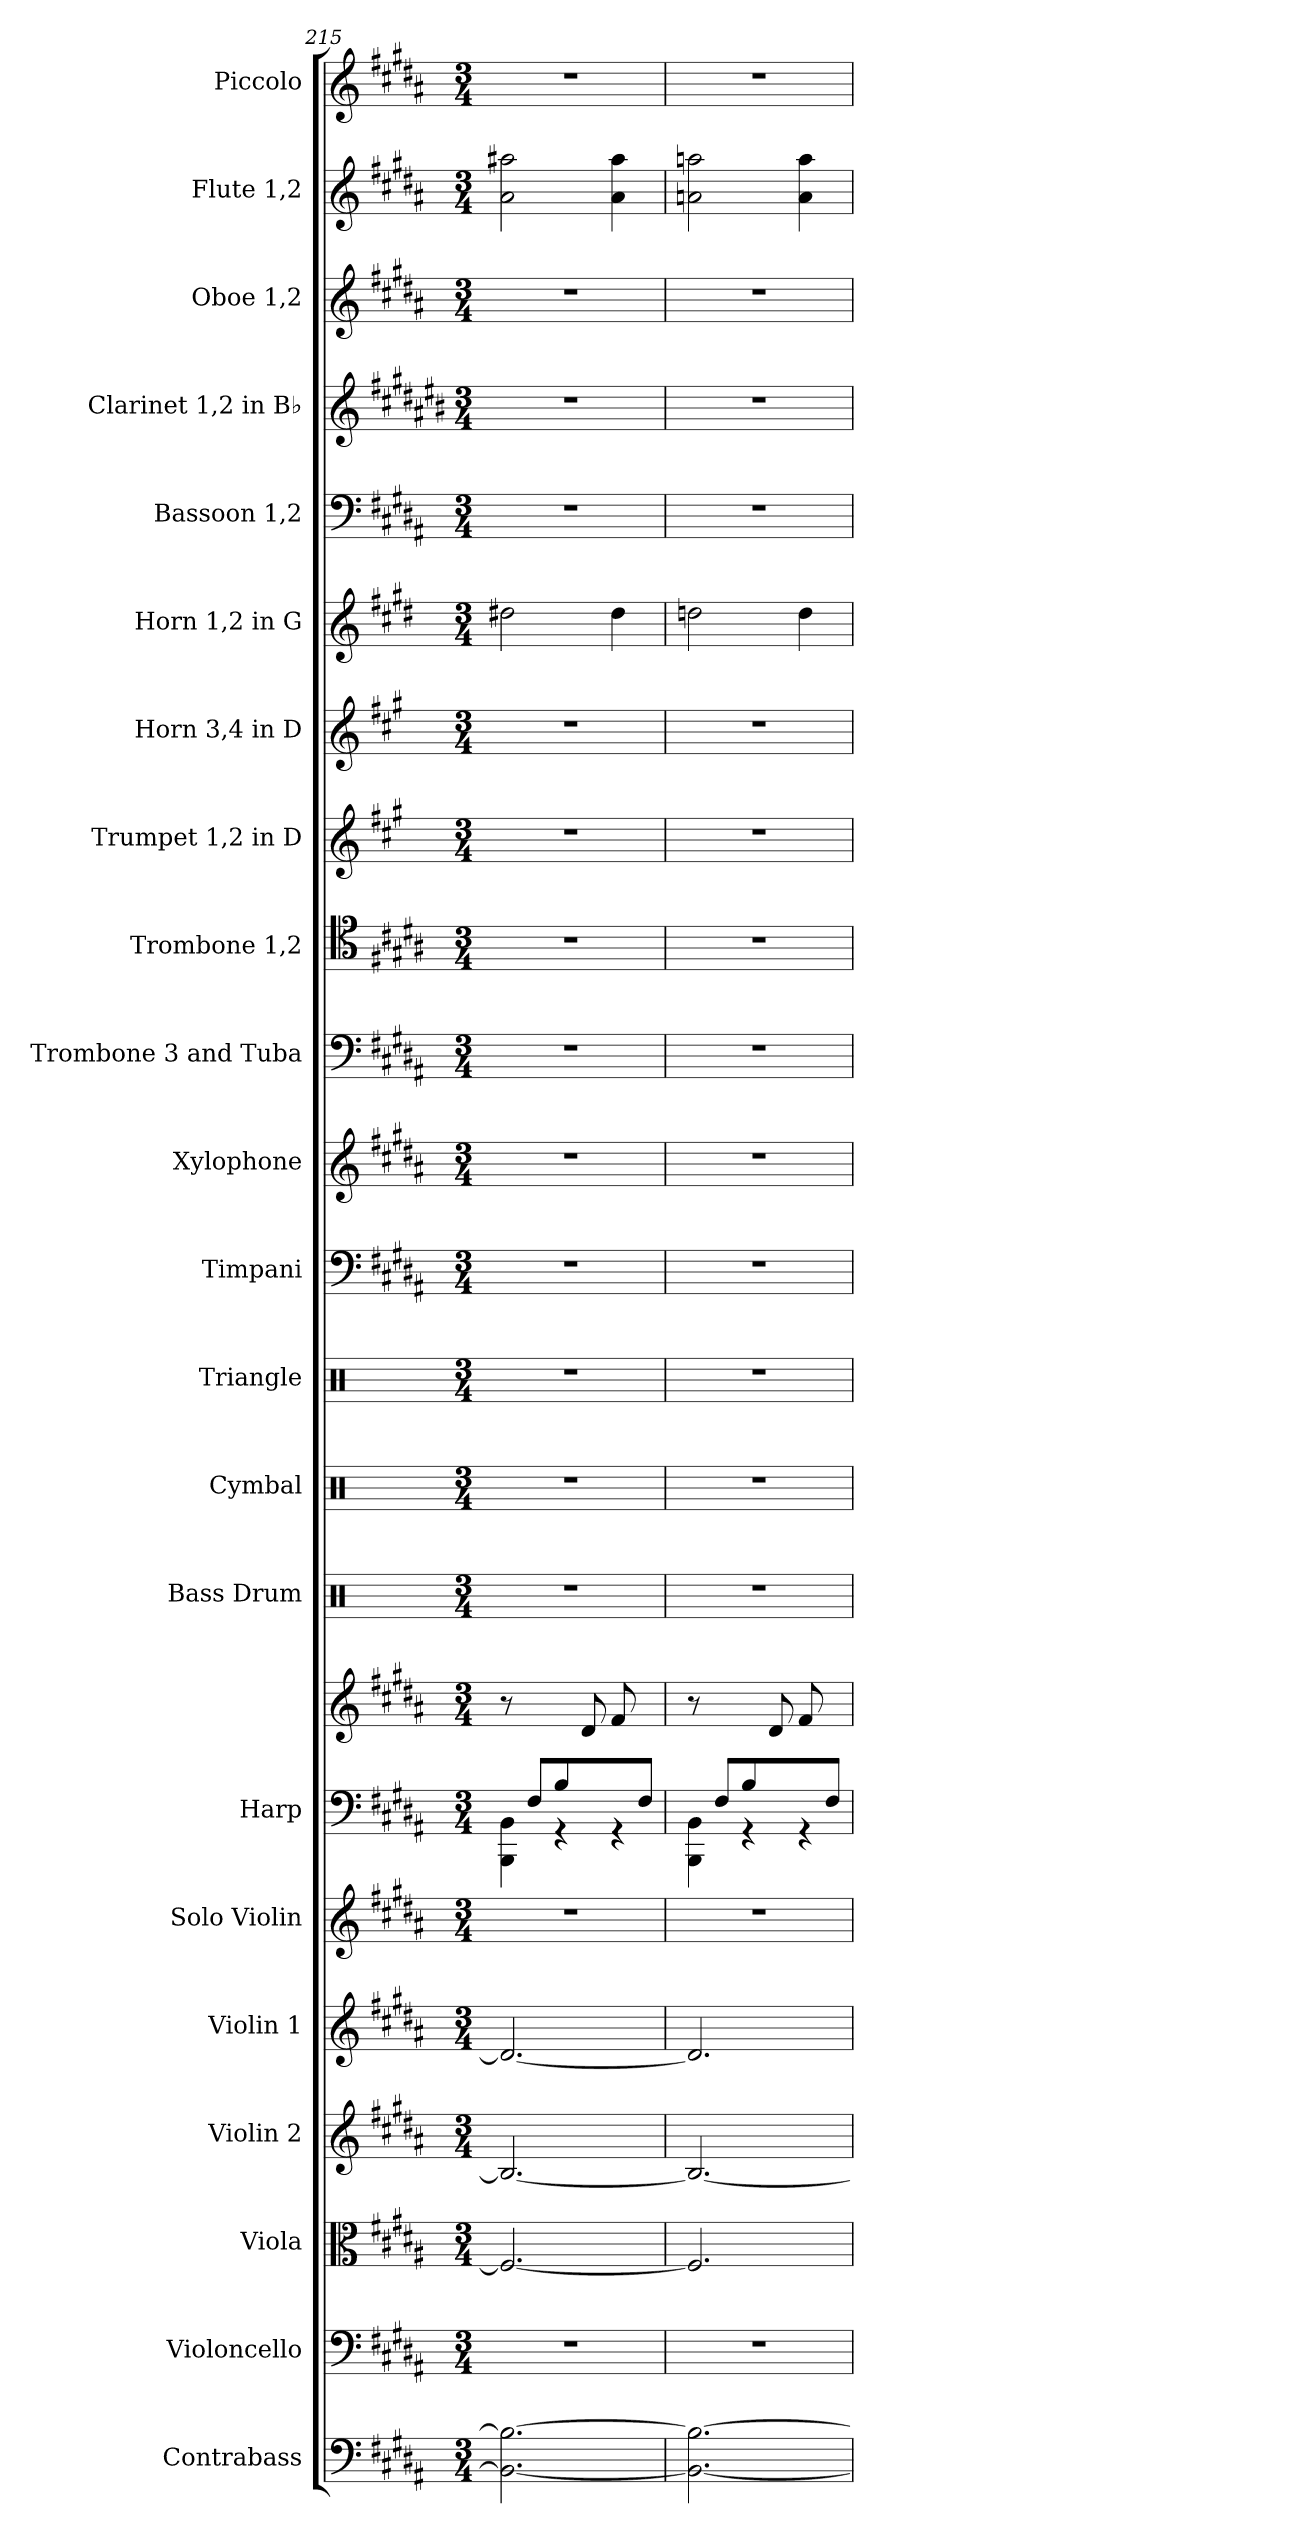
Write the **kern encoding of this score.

**kern	**kern	**kern	**kern	**kern	**kern	**kern	**kern	**kern	**kern	**kern	**kern	**kern	**kern	**kern	**kern	**kern	**kern	**kern	**kern	**kern	**kern	**kern
*part22	*part21	*part20	*part19	*part18	*part17	*part16	*part16	*part15	*part14	*part13	*part12	*part11	*part10	*part9	*part8	*part7	*part6	*part5	*part4	*part3	*part2	*part1
*staff23	*staff22	*staff21	*staff20	*staff19	*staff18	*staff17	*staff16	*staff15	*staff14	*staff13	*staff12	*staff11	*staff10	*staff9	*staff8	*staff7	*staff6	*staff5	*staff4	*staff3	*staff2	*staff1
*I"Contrabass	*I"Violoncello	*I"Viola	*I"Violin 2	*I"Violin 1	*I"Solo Violin	*I"Harp	*	*I"Bass Drum	*I"Cymbal	*I"Triangle	*I"Timpani	*I"Xylophone	*I"Trombone 3 and Tuba	*I"Trombone 1,2	*I"Trumpet 1,2 in D	*I"Horn 3,4 in D	*I"Horn 1,2 in G	*I"Bassoon 1,2	*I"Clarinet 1,2 in B♭	*I"Oboe 1,2	*I"Flute 1,2	*I"Piccolo
*I'Cb.	*I'Vc.	*I'Vla.	*I'Vln. 2	*I'Vln. 1	*I'Solo Vln.	*I'Hrp.	*	*I'B.D	*I'Cym.	*I'Trgl.	*I'Timp.	*I'Xyl.	*I'Tbn. 3 and Tba.	*I'Tbn. 1,2	*I'Tpt. 1,2 in D	*I'Hn. 3,4 in D	*I'Hn. 1,2 in G	*I'Bsn. 1,2	*I'Cl. 1,2 in B♭	*I'Ob. 1,2	*I'Fl. 1,2	*I'Picc.
*clefF4	*clefF4	*clefC3	*clefG2	*clefG2	*clefG2	*clefF4	*clefG2	*clefX	*clefX	*clefX	*clefF4	*clefG2	*clefF4	*clefC4	*clefG2	*clefG2	*clefG2	*clefF4	*clefG2	*clefG2	*clefG2	*clefG2
*ITrd7c12	*	*	*	*	*	*	*	*	*	*	*	*ITrd-7c-12	*	*	*ITrd-1c-2	*ITrd6c10	*ITrd3c5	*	*ITrd1c2	*	*	*ITrd-7c-12
*k[f#c#g#d#a#]	*k[f#c#g#d#a#]	*k[f#c#g#d#a#]	*k[f#c#g#d#a#]	*k[f#c#g#d#a#]	*k[f#c#g#d#a#]	*k[f#c#g#d#a#]	*k[f#c#g#d#a#]	*k[]	*k[]	*k[]	*k[f#c#g#d#a#]	*k[f#c#g#d#a#]	*k[f#c#g#d#a#]	*k[f#c#g#d#a#]	*k[f#c#g#d#a#]	*k[f#c#g#d#a#]	*k[f#c#g#d#a#]	*k[f#c#g#d#a#]	*k[f#c#g#d#a#]	*k[f#c#g#d#a#]	*k[f#c#g#d#a#]	*k[f#c#g#d#a#]
*M3/4	*M3/4	*M3/4	*M3/4	*M3/4	*M3/4	*M3/4	*M3/4	*M3/4	*M3/4	*M3/4	*M3/4	*M3/4	*M3/4	*M3/4	*M3/4	*M3/4	*M3/4	*M3/4	*M3/4	*M3/4	*M3/4	*M3/4
=215	=215	=215	=215	=215	=215	=215	=215	=215	=215	=215	=215	=215	=215	=215	=215	=215	=215	=215	=215	=215	=215	=215
*	*	*	*	*	*	*^	*	*	*	*	*	*	*	*	*	*	*	*	*	*	*	*
2.BBB\_ 2.BB\_	2.r	2.F#/_	2.B/_	2.d#/_	2.r	8ryy	4BBB\ 4BB\	8r	2.r	2.r	2.r	2.r	2.r	2.r	2.r	2.r	2.r	2a#X\	2.r	2.r	2.r	2a#\ 2aa#X\	2.r
.	.	.	.	.	.	8F#/L	.	4ryy	.	.	.	.	.	.	.	.	.	.	.	.	.	.	.
.	.	.	.	.	.	8B/	4rGG	.	.	.	.	.	.	.	.	.	.	.	.	.	.	.	.
.	.	.	.	.	.	4ryy	.	8d#/	.	.	.	.	.	.	.	.	.	.	.	.	.	.	.
.	.	.	.	.	.	.	4rGG	8f#/	.	.	.	.	.	.	.	.	.	4a#\	.	.	.	4a#\ 4aa#\	.
.	.	.	.	.	.	8F#/J	.	8ryy	.	.	.	.	.	.	.	.	.	.	.	.	.	.	.
=216	=216	=216	=216	=216	=216	=216	=216	=216	=216	=216	=216	=216	=216	=216	=216	=216	=216	=216	=216	=216	=216	=216	=216
2.BBB\_ 2.BB\_	2.r	2.F#/]	2.B/_	2.d#/]	2.r	8ryy	4BBB\ 4BB\	8r	2.r	2.r	2.r	2.r	2.r	2.r	2.r	2.r	2.r	2an\	2.r	2.r	2.r	2an\ 2aan\	2.r
.	.	.	.	.	.	8F#/L	.	4ryy	.	.	.	.	.	.	.	.	.	.	.	.	.	.	.
.	.	.	.	.	.	8B/	4rGG	.	.	.	.	.	.	.	.	.	.	.	.	.	.	.	.
.	.	.	.	.	.	4ryy	.	8d#/	.	.	.	.	.	.	.	.	.	.	.	.	.	.	.
.	.	.	.	.	.	.	4rGG	8f#/	.	.	.	.	.	.	.	.	.	4a\	.	.	.	4a\ 4aa\	.
.	.	.	.	.	.	8F#/J	.	8ryy	.	.	.	.	.	.	.	.	.	.	.	.	.	.	.
*	*	*	*	*	*	*v	*v	*	*	*	*	*	*	*	*	*	*	*	*	*	*	*	*
=	=	=	=	=	=	=	=	=	=	=	=	=	=	=	=	=	=	=	=	=	=	=
*-	*-	*-	*-	*-	*-	*-	*-	*-	*-	*-	*-	*-	*-	*-	*-	*-	*-	*-	*-	*-	*-	*-
